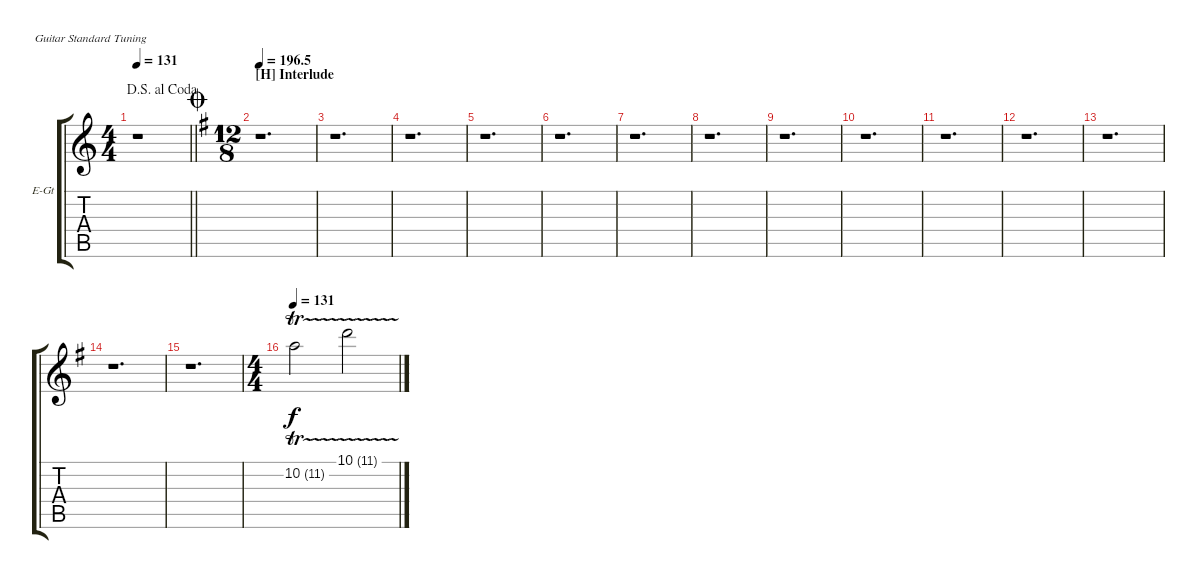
\bracketExtendMode groupsimilarinstruments
\firstSystemTrackNameOrientation horizontal
\otherSystemsTrackNameOrientation horizontal
\track ("Lead Guitar 2" "E-Gt") {instrument distortionguitar}
\staff {score tabs}
\tuning (E4 B3 G3 D3 A2 E2)
\ts (4 4)
\jump dalsegnoalcoda
\tempo 131
\clef g2
\scale
0.333333
\barLineRight lightlight
\ks aminor
r.1{dy f} |
\ts (12 8)
\section ("H" "Interlude")
\jump coda
\tempo
196.5
\scale
0.511811
\ks eminor
r.1{d} |
\scale
0.244094 r.1{d} |
\scale
0.244094 r.1{d} |
\scale
0.333333 r.1{d} |
\scale
0.333333 r.1{d} |
\scale
0.333333 r.1{d} |
\scale
0.333333 r.1{d} |
\scale
0.333333 r.1{d} |
\scale
0.333333 r.1{d} |
\scale
0.333333 r.1{d} |
\scale
0.333333 r.1{d} |
\scale
0.333333 r.1{d} |
\scale
0.244094 r.1{d} |
\scale
0.244094 r.1{d} |
\ts (4 4)
\tempo 131
\scale
0.511811 10.2{tr (11 16)}.2 10.1{tr (11 16)}.2
